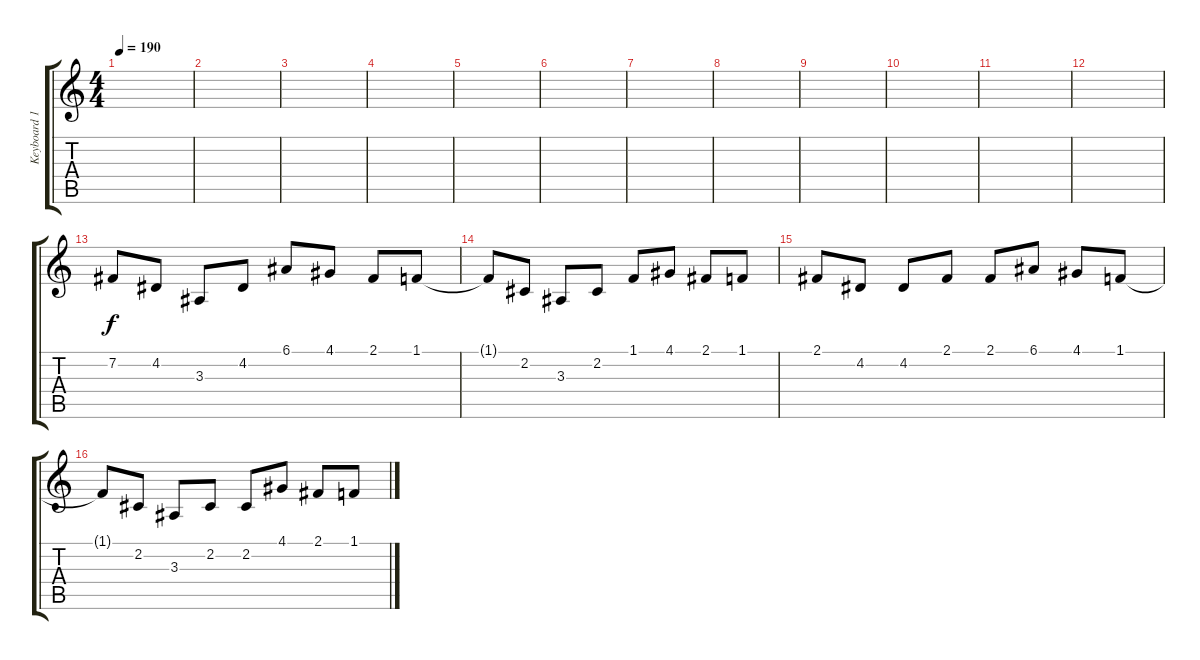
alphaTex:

\track ("Keyboard 1" "Keyboard 1") {instrument lead2sawtooth}
\staff {score tabs}
\tuning (E4 B3 G3 D3 A2 E2) {hide}
\ts (4 4)
\tempo 190
\clef g2
\ks c
|
|
|
|
|
|
|
|
|
|
|
|
7.2.8 4.2.8 3.3.8 4.2.8 6.1.8 4.1.8 2.1.8 1.1.8 |
1.1{t}.8 2.2.8 3.3.8 2.2.8 1.1.8 4.1.8 2.1.8 1.1.8 |
2.1.8 4.2.8 4.2.8 2.1.8 2.1.8 6.1.8 4.1.8 1.1.8 |
1.1{t}.8 2.2.8 3.3.8 2.2.8 2.2.8 4.1.8 2.1.8 1.1.8
